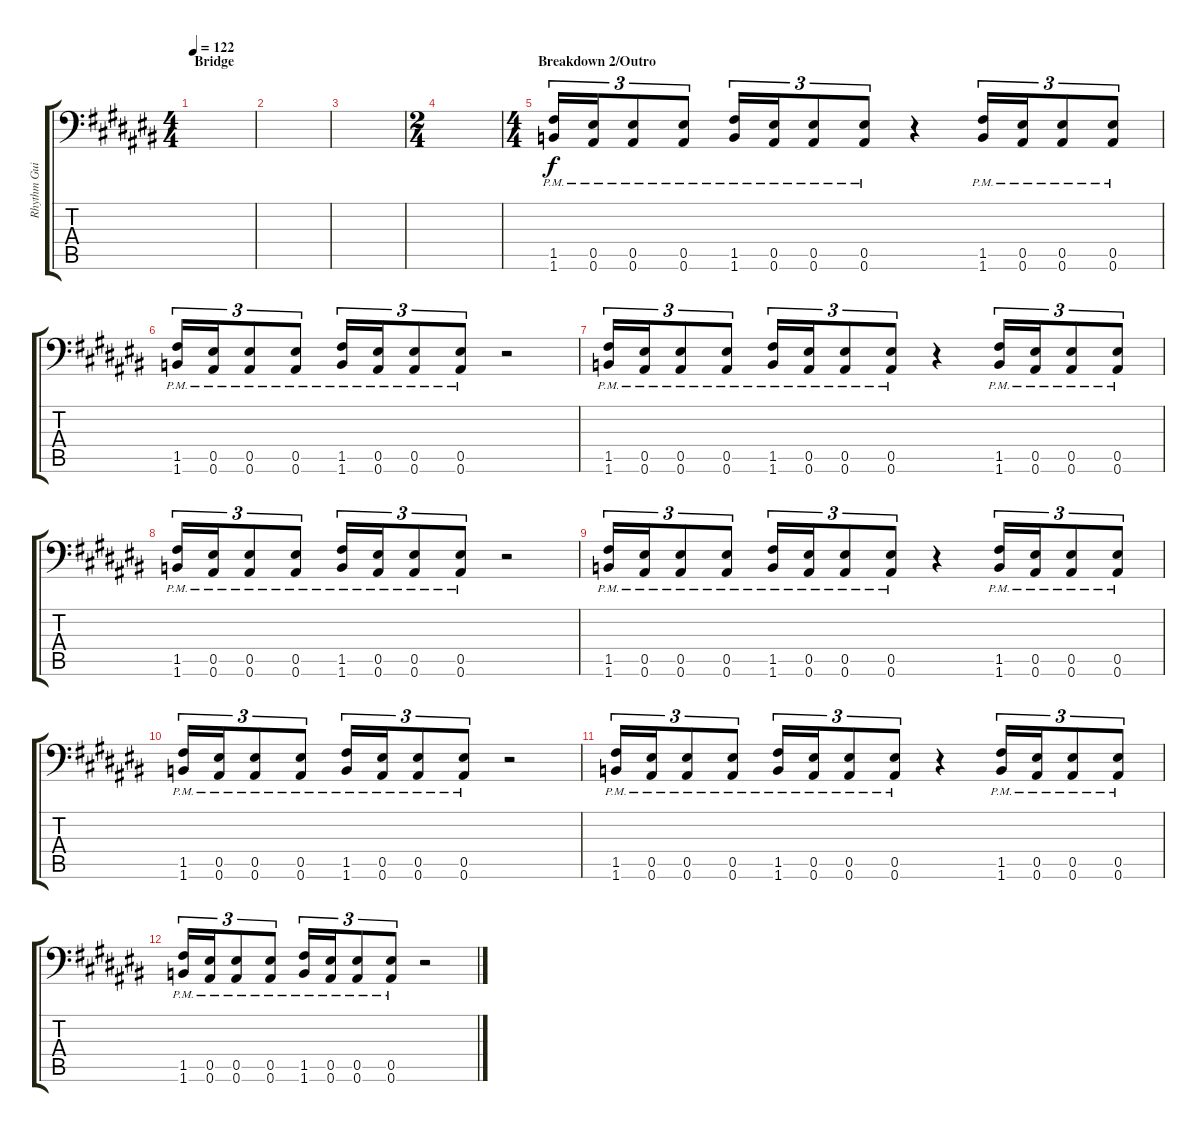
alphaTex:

\track ("Rhythm Guitar R" "Rhythm Gui") {instrument distortionguitar}
\staff {score tabs}
\tuning (C4 G3 Eb3 Bb2 F2 Bb1) {hide}
\ts (4 4)
\section ("" "Bridge")
\tempo 122
\clef f4
\ks a#minor
|
|
|
\ts (2 4)
|
\ts (4 4)
\section ("" "Breakdown 2/Outro")
(1.5{pm} 1.6{pm}).16{tu (3 2)} (0.5{pm} 0.6{pm}).16{tu (3 2)} (0.5{pm} 0.6{pm}).8{tu (3 2)} (0.5{pm} 0.6{pm}).8{tu (3 2)} (1.5{pm} 1.6{pm}).16{tu (3 2)} (0.5{pm} 0.6{pm}).16{tu (3 2)} (0.5{pm} 0.6{pm}).8{tu (3 2)} (0.5{pm} 0.6{pm}).8{tu (3 2)} r.4 (1.5{pm} 1.6{pm}).16{tu (3 2)} (0.5{pm} 0.6{pm}).16{tu (3 2)} (0.5{pm} 0.6{pm}).8{tu (3 2)} (0.5{pm} 0.6{pm}).8{tu (3 2)} |
(1.5{pm} 1.6{pm}).16{tu (3 2)} (0.5{pm} 0.6{pm}).16{tu (3 2)} (0.5{pm} 0.6{pm}).8{tu (3 2)} (0.5{pm} 0.6{pm}).8{tu (3 2)} (1.5{pm} 1.6{pm}).16{tu (3 2)} (0.5{pm} 0.6{pm}).16{tu (3 2)} (0.5{pm} 0.6{pm}).8{tu (3 2)} (0.5{pm} 0.6{pm}).8{tu (3 2)} r.2 |
(1.5{pm} 1.6{pm}).16{tu (3 2)} (0.5{pm} 0.6{pm}).16{tu (3 2)} (0.5{pm} 0.6{pm}).8{tu (3 2)} (0.5{pm} 0.6{pm}).8{tu (3 2)} (1.5{pm} 1.6{pm}).16{tu (3 2)} (0.5{pm} 0.6{pm}).16{tu (3 2)} (0.5{pm} 0.6{pm}).8{tu (3 2)} (0.5{pm} 0.6{pm}).8{tu (3 2)} r.4 (1.5{pm} 1.6{pm}).16{tu (3 2)} (0.5{pm} 0.6{pm}).16{tu (3 2)} (0.5{pm} 0.6{pm}).8{tu (3 2)} (0.5{pm} 0.6{pm}).8{tu (3 2)} |
(1.5{pm} 1.6{pm}).16{tu (3 2)} (0.5{pm} 0.6{pm}).16{tu (3 2)} (0.5{pm} 0.6{pm}).8{tu (3 2)} (0.5{pm} 0.6{pm}).8{tu (3 2)} (1.5{pm} 1.6{pm}).16{tu (3 2)} (0.5{pm} 0.6{pm}).16{tu (3 2)} (0.5{pm} 0.6{pm}).8{tu (3 2)} (0.5{pm} 0.6{pm}).8{tu (3 2)} r.2 |
(1.5{pm} 1.6{pm}).16{tu (3 2)} (0.5{pm} 0.6{pm}).16{tu (3 2)} (0.5{pm} 0.6{pm}).8{tu (3 2)} (0.5{pm} 0.6{pm}).8{tu (3 2)} (1.5{pm} 1.6{pm}).16{tu (3 2)} (0.5{pm} 0.6{pm}).16{tu (3 2)} (0.5{pm} 0.6{pm}).8{tu (3 2)} (0.5{pm} 0.6{pm}).8{tu (3 2)} r.4 (1.5{pm} 1.6{pm}).16{tu (3 2)} (0.5{pm} 0.6{pm}).16{tu (3 2)} (0.5{pm} 0.6{pm}).8{tu (3 2)} (0.5{pm} 0.6{pm}).8{tu (3 2)} |
(1.5{pm} 1.6{pm}).16{tu (3 2)} (0.5{pm} 0.6{pm}).16{tu (3 2)} (0.5{pm} 0.6{pm}).8{tu (3 2)} (0.5{pm} 0.6{pm}).8{tu (3 2)} (1.5{pm} 1.6{pm}).16{tu (3 2)} (0.5{pm} 0.6{pm}).16{tu (3 2)} (0.5{pm} 0.6{pm}).8{tu (3 2)} (0.5{pm} 0.6{pm}).8{tu (3 2)} r.2 |
(1.5{pm} 1.6{pm}).16{tu (3 2)} (0.5{pm} 0.6{pm}).16{tu (3 2)} (0.5{pm} 0.6{pm}).8{tu (3 2)} (0.5{pm} 0.6{pm}).8{tu (3 2)} (1.5{pm} 1.6{pm}).16{tu (3 2)} (0.5{pm} 0.6{pm}).16{tu (3 2)} (0.5{pm} 0.6{pm}).8{tu (3 2)} (0.5{pm} 0.6{pm}).8{tu (3 2)} r.4 (1.5{pm} 1.6{pm}).16{tu (3 2)} (0.5{pm} 0.6{pm}).16{tu (3 2)} (0.5{pm} 0.6{pm}).8{tu (3 2)} (0.5{pm} 0.6{pm}).8{tu (3 2)} |
(1.5{pm} 1.6{pm}).16{tu (3 2)} (0.5{pm} 0.6{pm}).16{tu (3 2)} (0.5{pm} 0.6{pm}).8{tu (3 2)} (0.5{pm} 0.6{pm}).8{tu (3 2)} (1.5{pm} 1.6{pm}).16{tu (3 2)} (0.5{pm} 0.6{pm}).16{tu (3 2)} (0.5{pm} 0.6{pm}).8{tu (3 2)} (0.5{pm} 0.6{pm}).8{tu (3 2)} r.2
